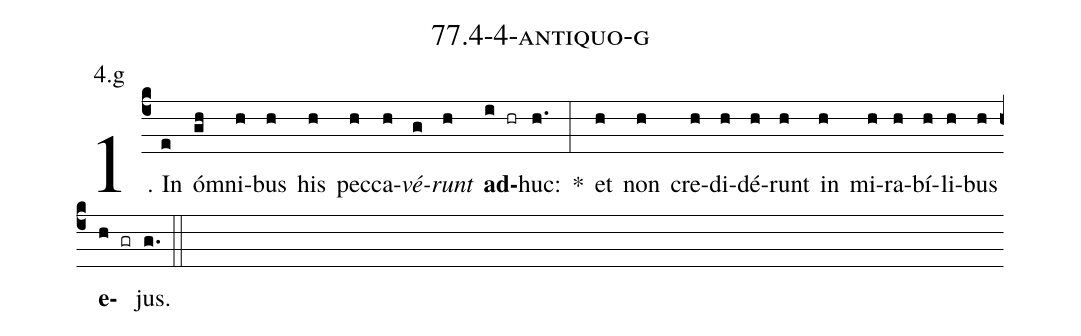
name: 77.4-4-antiquo-g;
annotation: 4.g;
%%
(c4)1. In(e) óm(gh)ni(h)bus(h) his(h) pec(h)ca(h)<i>vé</i>(g)<i>runt</i>(h) <b>ad</b>(i hr)huc:(h.) *(:) et(h) non(h) cre(h)di(h)dé(h)runt(h) in(h) mi(h)ra(h)bí(h)li(h)bus(h) <b>e</b>(h gr)jus.(g.) (::)


%E(h) u(h) o(h) u(h) a(h) e.(g.) (::)
